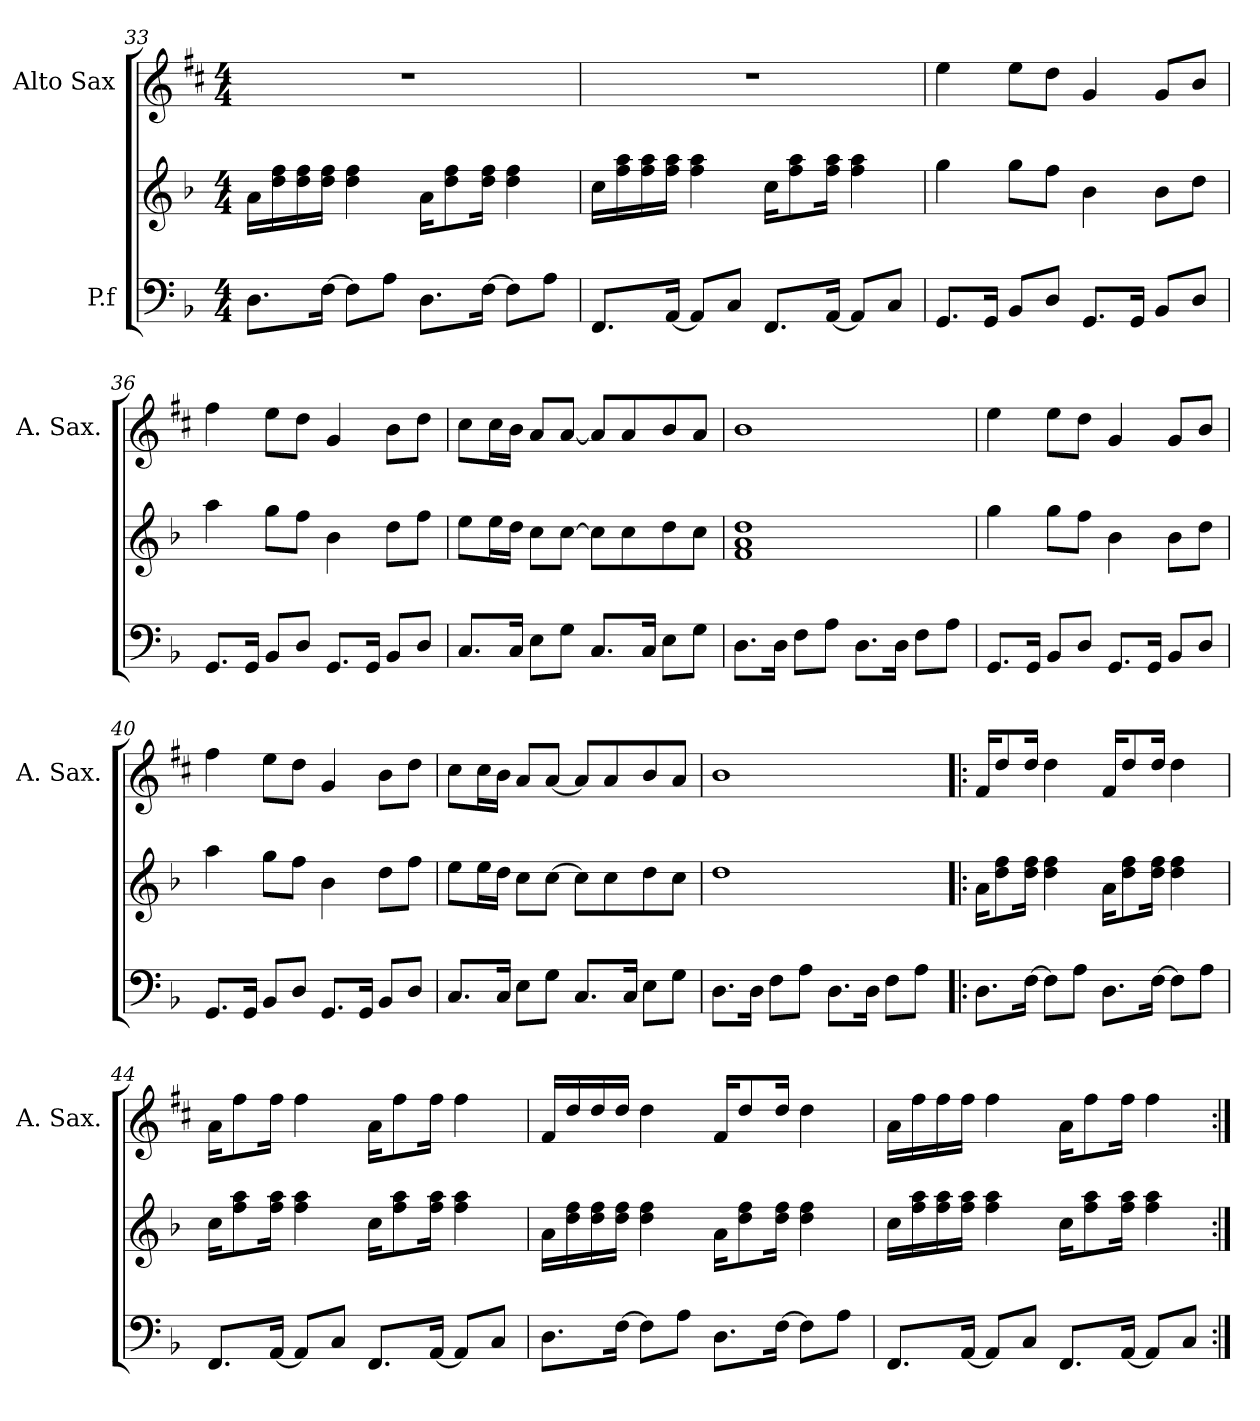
**kern	**kern	**kern
*part2	*part2	*part1
*staff3	*staff2	*staff1
*I"P.f	*	*I"Alto Sax
*	*	*I'A. Sax.
!!LO:PB:g=z
*clefF4	*clefG2	*clefG2
*	*	*ITrd5c9
*k[b-]	*k[b-]	*k[b-]
*M4/4	*M4/4	*M4/4
=33	=33	=33
8.D\L	16a\LL	1r
.	16dd\ 16ff\	.
.	16dd\ 16ff\	.
[16F\Jk	16dd\ 16ff\JJ	.
8F\L]	4dd\ 4ff\	.
8A\J	.	.
8.D\L	16a\KL	.
.	8dd\ 8ff\	.
[16F\Jk	16dd\ 16ff\Jk	.
8F\L]	4dd\ 4ff\	.
8A\J	.	.
=34	=34	=34
8.FF/L	16cc\LL	1r
.	16ff\ 16aa\	.
.	16ff\ 16aa\	.
[16AA/Jk	16ff\ 16aa\JJ	.
8AA/L]	4ff\ 4aa\	.
8C/J	.	.
8.FF/L	16cc\KL	.
.	8ff\ 8aa\	.
[16AA/Jk	16ff\ 16aa\Jk	.
8AA/L]	4ff\ 4aa\	.
8C/J	.	.
=35	=35	=35
8.GG/L	4gg\	4g\
16GG/Jk	.	.
8BB-/L	8gg\L	8g\L
8D/J	8ff\J	8f\J
8.GG/L	4b-\	4B-/
16GG/Jk	.	.
8BB-/L	8b-\L	8B-/L
8D/J	8dd\J	8d/J
=36	=36	=36
8.GG/L	4aa\	4a\
16GG/Jk	.	.
8BB-/L	8gg\L	8g\L
8D/J	8ff\J	8f\J
8.GG/L	4b-\	4B-/
16GG/Jk	.	.
8BB-/L	8dd\L	8d\L
8D/J	8ff\J	8f\J
!!LO:LB:g=z
=37	=37	=37
8.C/L	8ee\L	8e\L
.	16ee\L	16e\L
16C/Jk	16dd\JJ	16d\JJ
8E\L	8cc\L	8c/L
8G\J	[8cc\J	[8c/J
8.C/L	8cc\L]	8c/L]
.	8cc\	8c/
16C/Jk	.	.
8E\L	8dd\	8d/
8G\J	8cc\J	8c/J
=38	=38	=38
8.D\L	1f 1a 1dd	1d
16D\Jk	.	.
8F\L	.	.
8A\J	.	.
8.D\L	.	.
16D\Jk	.	.
8F\L	.	.
8A\J	.	.
=39	=39	=39
8.GG/L	4gg\	4g\
16GG/Jk	.	.
8BB-/L	8gg\L	8g\L
8D/J	8ff\J	8f\J
8.GG/L	4b-\	4B-/
16GG/Jk	.	.
8BB-/L	8b-\L	8B-/L
8D/J	8dd\J	8d/J
=40	=40	=40
8.GG/L	4aa\	4a\
16GG/Jk	.	.
8BB-/L	8gg\L	8g\L
8D/J	8ff\J	8f\J
8.GG/L	4b-\	4B-/
16GG/Jk	.	.
8BB-/L	8dd\L	8d\L
8D/J	8ff\J	8f\J
!!LO:LB:g=z
=41	=41	=41
8.C/L	8ee\L	8e\L
.	16ee\L	16e\L
16C/Jk	16dd\JJ	16d\JJ
8E\L	8cc\L	8c/L
8G\J	[8cc\J	[8c/J
8.C/L	8cc\L]	8c/L]
.	8cc\	8c/
16C/Jk	.	.
8E\L	8dd\	8d/
8G\J	8cc\J	8c/J
=42	=42	=42
8.D\L	1dd	1d
16D\Jk	.	.
8F\L	.	.
8A\J	.	.
8.D\L	.	.
16D\Jk	.	.
8F\L	.	.
8A\J	.	.
=43!|:	=43!|:	=43!|:
8.D\L	16a\KL	16A/KL
.	8dd\ 8ff\	8f/
[16F\Jk	16dd\ 16ff\Jk	16f/Jk
8F\L]	4dd\ 4ff\	4f\
8A\J	.	.
8.D\L	16a\KL	16A/KL
.	8dd\ 8ff\	8f/
[16F\Jk	16dd\ 16ff\Jk	16f/Jk
8F\L]	4dd\ 4ff\	4f\
8A\J	.	.
=44	=44	=44
8.FF/L	16cc\KL	16c\KL
.	8ff\ 8aa\	8a\
[16AA/Jk	16ff\ 16aa\Jk	16a\Jk
8AA/L]	4ff\ 4aa\	4a\
8C/J	.	.
8.FF/L	16cc\KL	16c\KL
.	8ff\ 8aa\	8a\
[16AA/Jk	16ff\ 16aa\Jk	16a\Jk
8AA/L]	4ff\ 4aa\	4a\
8C/J	.	.
!!LO:LB:g=z
=45	=45	=45
8.D\L	16a\LL	16A/LL
.	16dd\ 16ff\	16f/
.	16dd\ 16ff\	16f/
[16F\Jk	16dd\ 16ff\JJ	16f/JJ
8F\L]	4dd\ 4ff\	4f\
8A\J	.	.
8.D\L	16a\KL	16A/KL
.	8dd\ 8ff\	8f/
[16F\Jk	16dd\ 16ff\Jk	16f/Jk
8F\L]	4dd\ 4ff\	4f\
8A\J	.	.
=46	=46	=46
8.FF/L	16cc\LL	16c\LL
.	16ff\ 16aa\	16a\
.	16ff\ 16aa\	16a\
[16AA/Jk	16ff\ 16aa\JJ	16a\JJ
8AA/L]	4ff\ 4aa\	4a\
8C/J	.	.
8.FF/L	16cc\KL	16c\KL
.	8ff\ 8aa\	8a\
[16AA/Jk	16ff\ 16aa\Jk	16a\Jk
8AA/L]	4ff\ 4aa\	4a\
8C/J	.	.
=:|!	=:|!	=:|!
*-	*-	*-
